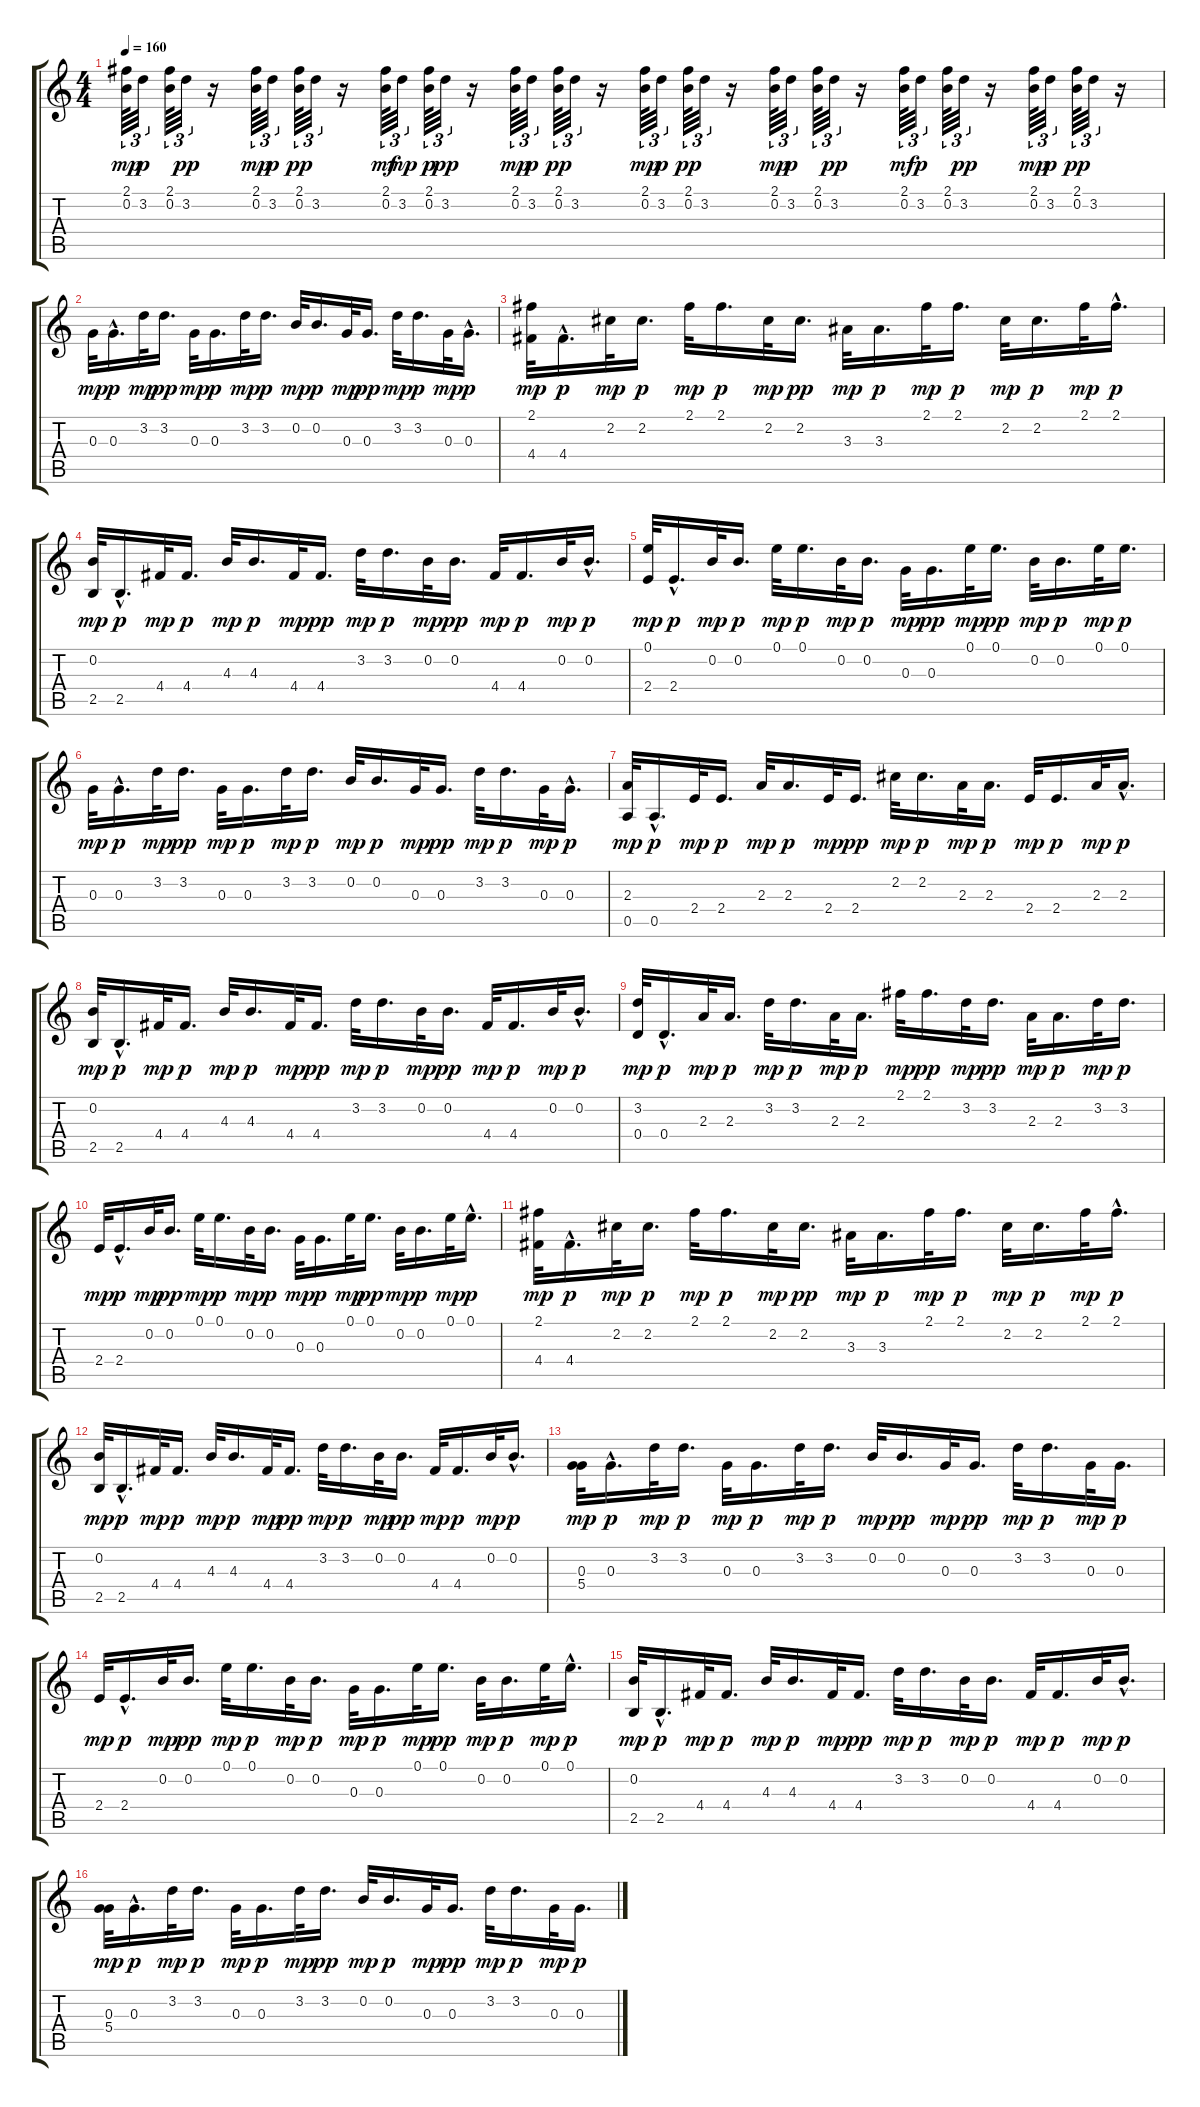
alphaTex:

\track "" {instrument electricguitarmuted}
\staff {score tabs}
\tuning (E4 B3 G3 D3 A2 D2) {hide}
\ts (4 4)
\tempo 160
\clef g2
\ks c
(2.1 0.2).64{tu (3 2) dy mp} 3.2.32{tu (3 2) dy p} (2.1 0.2).64{tu (3 2)} 3.2.32{tu (3 2) dy pp} r.16 (2.1 0.2).64{tu (3 2) dy mp} 3.2.32{tu (3 2) dy p} (2.1 0.2).64{tu (3 2) dy pp} 3.2.32{tu (3 2)} r.16 (2.1 0.2).64{tu (3 2) dy mf} 3.2.32{tu (3 2) dy mp} (2.1 0.2).64{tu (3 2) dy p} 3.2.32{tu (3 2) dy pp} r.16 (2.1 0.2).64{tu (3 2) dy mp} 3.2.32{tu (3 2) dy p} (2.1 0.2).64{tu (3 2) dy pp} 3.2.32{tu (3 2)} r.16 (2.1 0.2).64{tu (3 2) dy mp} 3.2.32{tu (3 2) dy p} (2.1 0.2).64{tu (3 2) dy pp} 3.2.32{tu (3 2)} r.16 (2.1 0.2).64{tu (3 2) dy mp} 3.2.32{tu (3 2) dy p} (2.1 0.2).64{tu (3 2)} 3.2.32{tu (3 2) dy pp} r.16 (2.1 0.2).64{tu (3 2) dy mf} 3.2.32{tu (3 2) dy p} (2.1 0.2).64{tu (3 2)} 3.2.32{tu (3 2) dy pp} r.16 (2.1 0.2).64{tu (3 2) dy mp} 3.2.32{tu (3 2) dy p} (2.1 0.2).64{tu (3 2) dy pp} 3.2.32{tu (3 2)} r.16 |
0.3.32{dy mp} 0.3{hac}.16{d dy p} 3.2.32{dy mp} 3.2.16{d dy pp} 0.3.32{dy mp} 0.3.16{d dy p} 3.2.32{dy mp} 3.2.16{d dy p} 0.2.32{dy mp} 0.2.16{d dy p} 0.3.32{dy mp} 0.3.16{d dy pp} 3.2.32{dy mp} 3.2.16{d dy p} 0.3.32{dy mp} 0.3{hac}.16{d dy p} |
(2.1 4.4).32{dy mp} 4.4{hac}.16{d dy p} 2.2.32{dy mp} 2.2.16{d dy p} 2.1.32{dy mp} 2.1.16{d dy p} 2.2.32{dy mp} 2.2.16{d dy pp} 3.3.32{dy mp} 3.3.16{d dy p} 2.1.32{dy mp} 2.1.16{d dy p} 2.2.32{dy mp} 2.2.16{d dy p} 2.1.32{dy mp} 2.1{hac}.16{d dy p} |
(0.2 2.5).32{dy mp} 2.5{hac}.16{d dy p} 4.4.32{dy mp} 4.4.16{d dy p} 4.3.32{dy mp} 4.3.16{d dy p} 4.4.32{dy mp} 4.4.16{d dy pp} 3.2.32{dy mp} 3.2.16{d dy p} 0.2.32{dy mp} 0.2.16{d dy pp} 4.4.32{dy mp} 4.4.16{d dy p} 0.2.32{dy mp} 0.2{hac}.16{d dy p} |
(0.1 2.4).32{dy mp} 2.4{hac}.16{d dy p} 0.2.32{dy mp} 0.2.16{d dy p} 0.1.32{dy mp} 0.1.16{d dy p} 0.2.32{dy mp} 0.2.16{d dy p} 0.3.32{dy mp} 0.3.16{d dy pp} 0.1.32{dy mp} 0.1.16{d dy pp} 0.2.32{dy mp} 0.2.16{d dy p} 0.1.32{dy mp} 0.1.16{d dy p} |
0.3.32{dy mp} 0.3{hac}.16{d dy p} 3.2.32{dy mp} 3.2.16{d dy pp} 0.3.32{dy mp} 0.3.16{d dy p} 3.2.32{dy mp} 3.2.16{d dy p} 0.2.32{dy mp} 0.2.16{d dy p} 0.3.32{dy mp} 0.3.16{d dy pp} 3.2.32{dy mp} 3.2.16{d dy p} 0.3.32{dy mp} 0.3{hac}.16{d dy p} |
(2.3 0.5).32{dy mp} 0.5{hac}.16{d dy p} 2.4.32{dy mp} 2.4.16{d dy p} 2.3.32{dy mp} 2.3.16{d dy p} 2.4.32{dy mp} 2.4.16{d dy pp} 2.2.32{dy mp} 2.2.16{d dy p} 2.3.32{dy mp} 2.3.16{d dy p} 2.4.32{dy mp} 2.4.16{d dy p} 2.3.32{dy mp} 2.3{hac}.16{d dy p} |
(0.2 2.5).32{dy mp} 2.5{hac}.16{d dy p} 4.4.32{dy mp} 4.4.16{d dy p} 4.3.32{dy mp} 4.3.16{d dy p} 4.4.32{dy mp} 4.4.16{d dy pp} 3.2.32{dy mp} 3.2.16{d dy p} 0.2.32{dy mp} 0.2.16{d dy pp} 4.4.32{dy mp} 4.4.16{d dy p} 0.2.32{dy mp} 0.2{hac}.16{d dy p} |
(3.2 0.4).32{dy mp} 0.4{hac}.16{d dy p} 2.3.32{dy mp} 2.3.16{d dy p} 3.2.32{dy mp} 3.2.16{d dy p} 2.3.32{dy mp} 2.3.16{d dy p} 2.1.32{dy mp} 2.1.16{d dy pp} 3.2.32{dy mp} 3.2.16{d dy pp} 2.3.32{dy mp} 2.3.16{d dy p} 3.2.32{dy mp} 3.2.16{d dy p} |
2.4.32{dy mp} 2.4{hac}.16{d dy p} 0.2.32{dy mp} 0.2.16{d dy pp} 0.1.32{dy mp} 0.1.16{d dy p} 0.2.32{dy mp} 0.2.16{d dy p} 0.3.32{dy mp} 0.3.16{d dy p} 0.1.32{dy mp} 0.1.16{d dy pp} 0.2.32{dy mp} 0.2.16{d dy p} 0.1.32{dy mp} 0.1{hac}.16{d dy p} |
(2.1 4.4).32{dy mp} 4.4{hac}.16{d dy p} 2.2.32{dy mp} 2.2.16{d dy p} 2.1.32{dy mp} 2.1.16{d dy p} 2.2.32{dy mp} 2.2.16{d dy pp} 3.3.32{dy mp} 3.3.16{d dy p} 2.1.32{dy mp} 2.1.16{d dy p} 2.2.32{dy mp} 2.2.16{d dy p} 2.1.32{dy mp} 2.1{hac}.16{d dy p} |
(0.2 2.5).32{dy mp} 2.5{hac}.16{d dy p} 4.4.32{dy mp} 4.4.16{d dy p} 4.3.32{dy mp} 4.3.16{d dy p} 4.4.32{dy mp} 4.4.16{d dy pp} 3.2.32{dy mp} 3.2.16{d dy p} 0.2.32{dy mp} 0.2.16{d dy pp} 4.4.32{dy mp} 4.4.16{d dy p} 0.2.32{dy mp} 0.2{hac}.16{d dy p} |
(0.3 5.4).32{dy mp} 0.3{hac}.16{d dy p} 3.2.32{dy mp} 3.2.16{d dy p} 0.3.32{dy mp} 0.3.16{d dy p} 3.2.32{dy mp} 3.2.16{d dy p} 0.2.32{dy mp} 0.2.16{d dy pp} 0.3.32{dy mp} 0.3.16{d dy pp} 3.2.32{dy mp} 3.2.16{d dy p} 0.3.32{dy mp} 0.3.16{d dy p} |
2.4.32{dy mp} 2.4{hac}.16{d dy p} 0.2.32{dy mp} 0.2.16{d dy pp} 0.1.32{dy mp} 0.1.16{d dy p} 0.2.32{dy mp} 0.2.16{d dy p} 0.3.32{dy mp} 0.3.16{d dy p} 0.1.32{dy mp} 0.1.16{d dy pp} 0.2.32{dy mp} 0.2.16{d dy p} 0.1.32{dy mp} 0.1{hac}.16{d dy p} |
(0.2 2.5).32{dy mp} 2.5{hac}.16{d dy p} 4.4.32{dy mp} 4.4.16{d dy p} 4.3.32{dy mp} 4.3.16{d dy p} 4.4.32{dy mp} 4.4.16{d dy pp} 3.2.32{dy mp} 3.2.16{d dy p} 0.2.32{dy mp} 0.2.16{d dy p} 4.4.32{dy mp} 4.4.16{d dy p} 0.2.32{dy mp} 0.2{hac}.16{d dy p} |
(0.3 5.4).32{dy mp} 0.3{hac}.16{d dy p} 3.2.32{dy mp} 3.2.16{d dy p} 0.3.32{dy mp} 0.3.16{d dy p} 3.2.32{dy mp} 3.2.16{d dy pp} 0.2.32{dy mp} 0.2.16{d dy p} 0.3.32{dy mp} 0.3.16{d dy pp} 3.2.32{dy mp} 3.2.16{d dy p} 0.3.32{dy mp} 0.3.16{d dy p}
